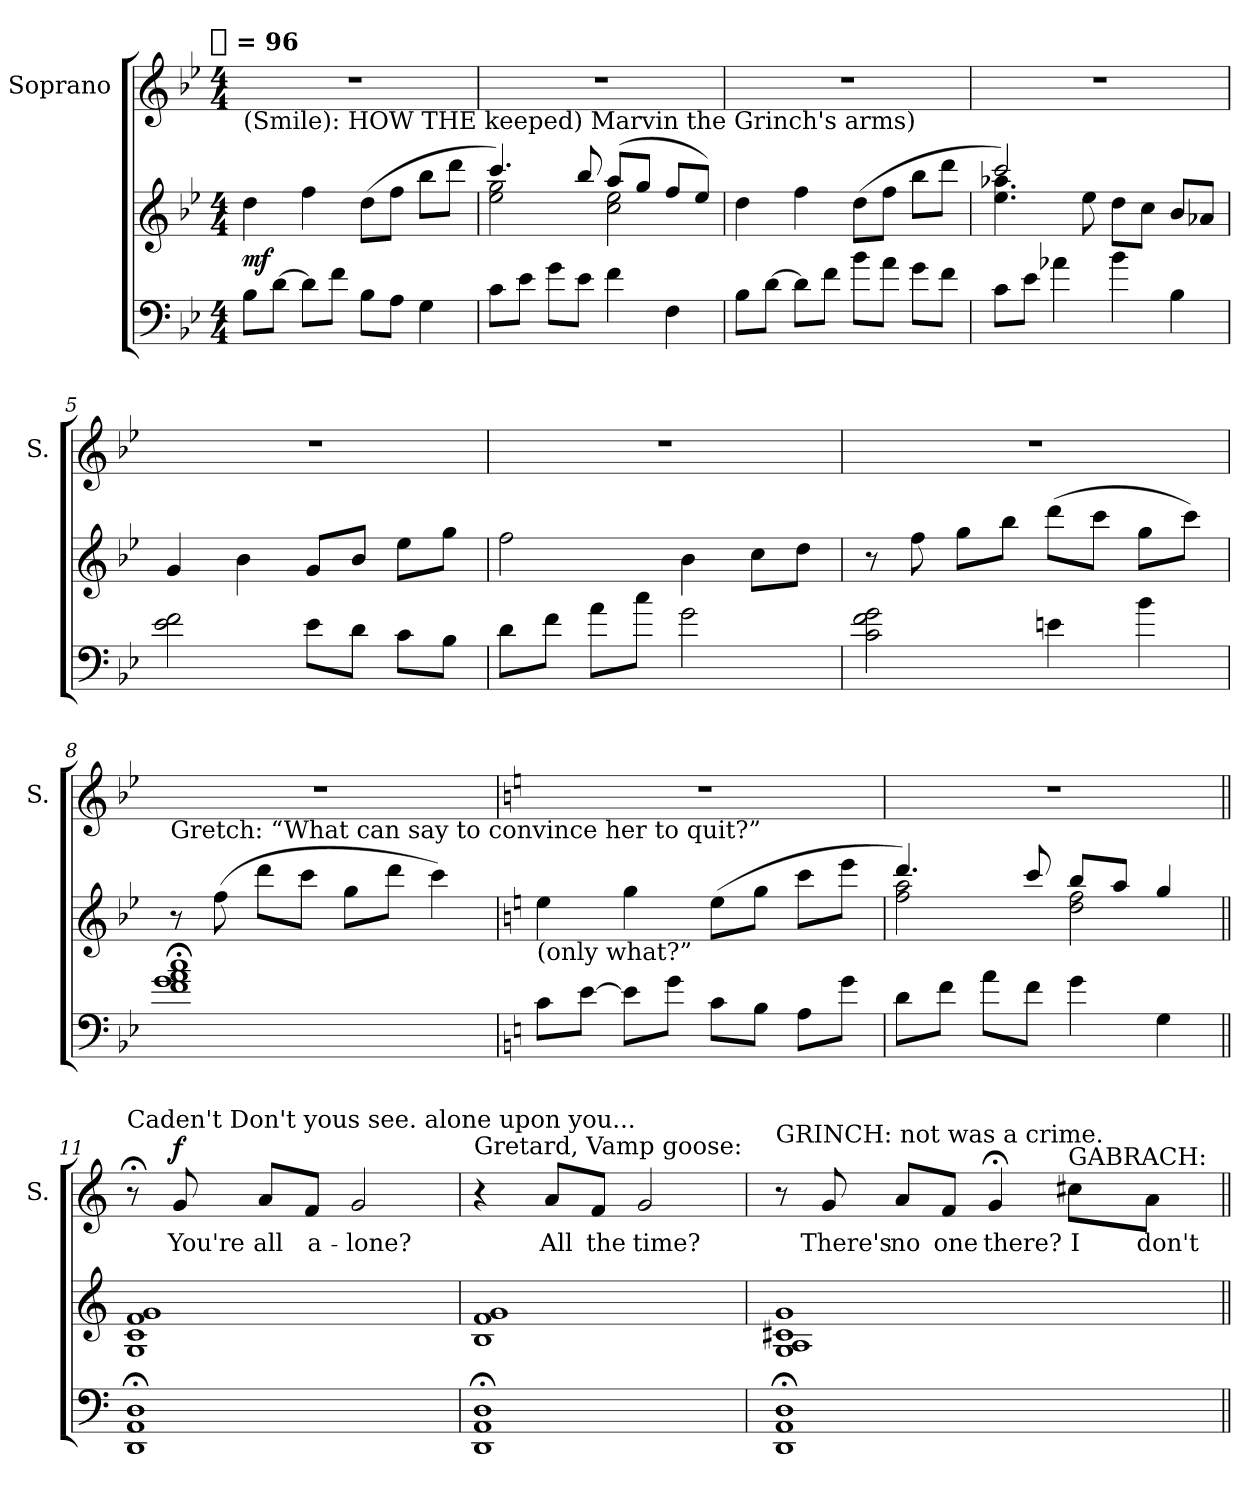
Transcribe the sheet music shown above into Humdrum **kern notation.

**kern	**kern	**dynam	**kern	**text	**dynam
*part2	*part2	*part2	*part1	*part1	*part1
*staff3	*staff2	*staff2/3	*staff1	*staff1	*staff1
*	*	*	*I"Soprano	*	*
*	*	*	*I'S.	*	*
*clefF4	*clefG2	*	*clefG2	*	*
*k[b-e-]	*k[b-e-]	*	*k[b-e-]	*	*
!!LO:TX:omd:t=[quarter] = 96
*M4/4	*M4/4	*	*M4/4	*	*
*MM96	*MM96	*	*MM96	*	*
=1	=1	=1	=1	=1	=1
!	!LO:TX:t=(Smile)&colon; HOW THE keeped) Marvin the Grinch's arms)	!	!	!	!
8B-L	4dd	mf	1r	.	.
[8dJ	.	.	.	.	.
8dL]	4ff	.	.	.	.
8fJ	.	.	.	.	.
8B-L	(8ddL	.	.	.	.
8AJ	8ffJ	.	.	.	.
4G	8bb-L	.	.	.	.
.	8dddJ	.	.	.	.
=2	=2	=2	=2	=2	=2
*	*^	*	*	*	*
8cL	4.ccc)	2ee- 2gg	.	1r	.	.
8e-J	.	.	.	.	.	.
8gL	.	.	.	.	.	.
8e-J	8bb-	.	.	.	.	.
4f	(8aaL	2cc 2ee-	.	.	.	.
.	8ggJ	.	.	.	.	.
4F	8ffL	.	.	.	.	.
.	8ee-J)	.	.	.	.	.
*	*v	*v	*	*	*	*
=3	=3	=3	=3	=3	=3
8B-L	4dd	.	1r	.	.
[8dJ	.	.	.	.	.
8dL]	4ff	.	.	.	.
8fJ	.	.	.	.	.
8b-L	(8ddL	.	.	.	.
8aJ	8ffJ	.	.	.	.
8gL	8bb-L	.	.	.	.
8fJ	8dddJ	.	.	.	.
=4	=4	=4	=4	=4	=4
*	*^	*	*	*	*
8cL	2ccc)	4.ee- 4.aa-X	.	1r	.	.
8e-J	.	.	.	.	.	.
4a-X	.	.	.	.	.	.
.	.	8ee-	.	.	.	.
4b-	8ddL	2ryy	.	.	.	.
.	8ccJ	.	.	.	.	.
4B-	8b-L	.	.	.	.	.
.	8a-XJ	.	.	.	.	.
*	*v	*v	*	*	*	*
!!LO:LB:g=z
=5	=5	=5	=5	=5	=5
2e- 2f	4g	.	1r	.	.
.	4b-	.	.	.	.
8e-L	8gL	.	.	.	.
8dJ	8b-J	.	.	.	.
8cL	8ee-L	.	.	.	.
8B-J	8ggJ	.	.	.	.
=6	=6	=6	=6	=6	=6
8dL	2ff	.	1r	.	.
8fJ	.	.	.	.	.
8aL	.	.	.	.	.
8ccJ	.	.	.	.	.
2g	4b-	.	.	.	.
.	8ccL	.	.	.	.
.	8ddJ	.	.	.	.
=7	=7	=7	=7	=7	=7
2c 2f 2g	8r	.	1r	.	.
.	8ff	.	.	.	.
.	8ggL	.	.	.	.
.	8bb-J	.	.	.	.
4en	(8dddL	.	.	.	.
.	8cccJ	.	.	.	.
4b-	8ggL	.	.	.	.
.	8cccJ)	.	.	.	.
=8	=8	=8	=8	=8	=8
!	!LO:TX:t=Gretch&colon; “What can say to convince her to quit?”	!	!	!	!
1f; 1g; 1a; 1cc;	8r	.	1r	.	.
.	(8ff	.	.	.	.
.	8dddL	.	.	.	.
.	8cccJ	.	.	.	.
.	8ggL	.	.	.	.
.	8dddJ	.	.	.	.
.	4ccc)	.	.	.	.
!!LO:LB:g=z
=9	=9	=9	=9	=9	=9
*k[]	*k[]	*	*k[]	*	*
!	!LO:TX:b:t=(only what?”	!	!	!	!
8cL	4ee	.	1r	.	.
[8eJ	.	.	.	.	.
8eL]	4gg	.	.	.	.
8gJ	.	.	.	.	.
8cL	(8eeL	.	.	.	.
8BJ	8ggJ	.	.	.	.
8AL	8cccL	.	.	.	.
8gJ	8eeeJ	.	.	.	.
=10	=10	=10	=10	=10	=10
*	*^	*	*	*	*
8dL	4.ddd)	2ff 2aa	.	1r	.	.
8fJ	.	.	.	.	.	.
8aL	.	.	.	.	.	.
8fJ	8ccc	.	.	.	.	.
4g	8bbL	2dd 2ff	.	.	.	.
.	8aaJ	.	.	.	.	.
4G	4gg	.	.	.	.	.
*	*v	*v	*	*	*	*
=11||	=11||	=11||	=11||	=11||	=11||
!	!	!	!LO:TX:t=Caden't Don't yous see. alone upon you...	!	!
1DD;< 1AA;< 1D;<	1G 1c 1f 1g	.	8r;<	.	.
.	.	.	8g	You're	f
.	.	.	8aL	all	.
.	.	.	8fJ	a-	.
.	.	.	2g	-lone?	.
=12	=12	=12	=12	=12	=12
!	!	!	!LO:TX:t=Gretard, Vamp goose&colon;	!	!
1DD;< 1AA;< 1D;<	1B 1f 1g	.	4r	.	.
.	.	.	8aL	All	.
.	.	.	8fJ	the	.
.	.	.	2g	time?	.
!!LO:PB:g=z
=13	=13	=13	=13	=13	=13
!	!	!	!LO:TX:t=GRINCH&colon; not was a crime.	!	!
1DD;< 1AA;< 1D;<	1G 1A 1c#X 1g	.	8r	.	.
.	.	.	8g	There's	.
.	.	.	8aL	no	.
.	.	.	8fJ	one	.
.	.	.	4g;<	there?	.
!	!	!	!LO:TX:t=GABRACH&colon;	!	!
.	.	.	8cc#XL	I	.
.	.	.	8aJ	don't	.
=||	=||	=||	=||	=||	=||
*-	*-	*-	*-	*-	*-
